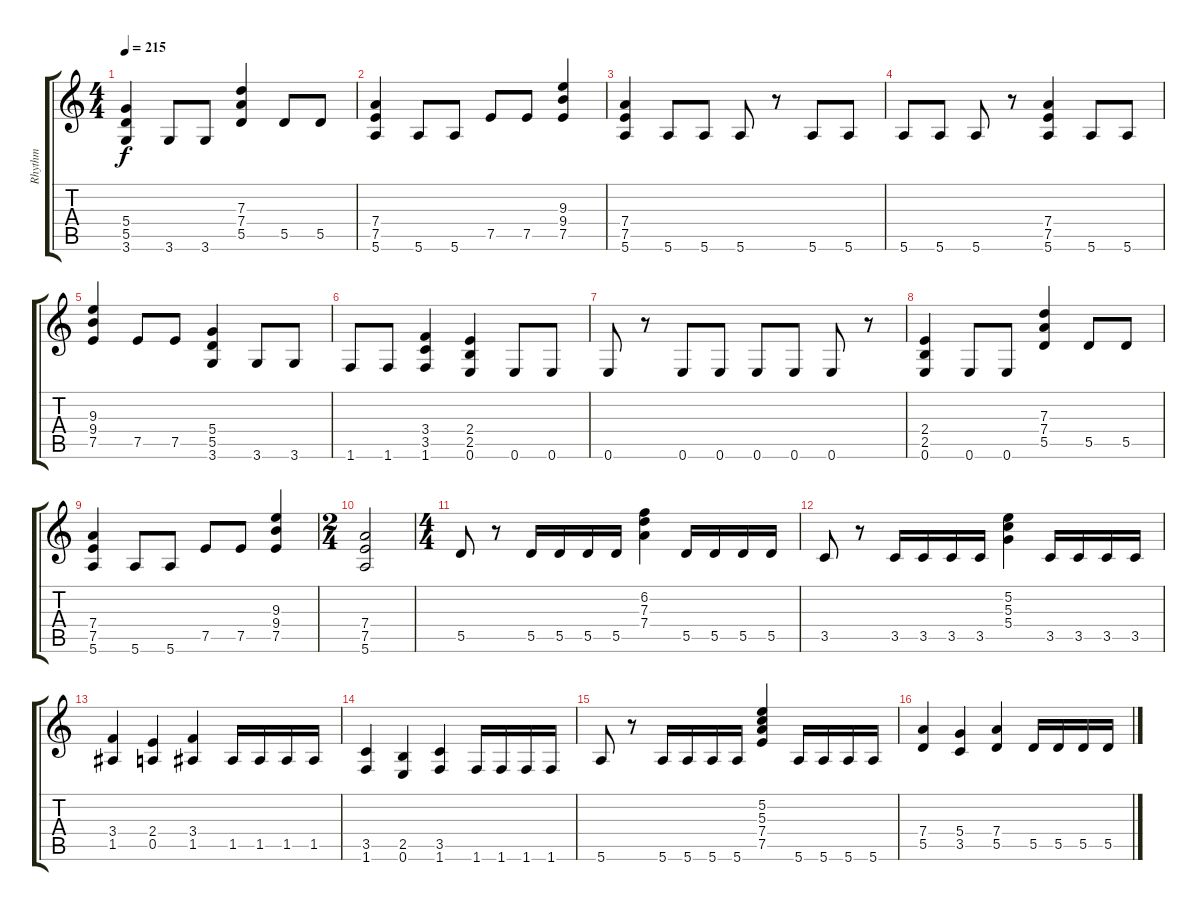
\track ("Rhythm" "Rhythm") {instrument distortionguitar}
\staff {score tabs}
\tuning (E4 B3 G3 D3 A2 E2) {hide}
\ts (4 4)
\tempo 215
\clef g2
\ks c
(5.4 5.5 3.6).4{dy f} 3.6.8 3.6.8 (7.3 7.4 5.5).4 5.5.8 5.5.8 |
(7.4 7.5 5.6).4 5.6.8 5.6.8 7.5.8 7.5.8 (9.3 9.4 7.5).4 |
(7.4 7.5 5.6).4 5.6.8 5.6.8 5.6.8 r.8 5.6.8 5.6.8 |
5.6.8 5.6.8 5.6.8 r.8 (7.4 7.5 5.6).4 5.6.8 5.6.8 |
(9.3 9.4 7.5).4 7.5.8 7.5.8 (5.4 5.5 3.6).4 3.6.8 3.6.8 |
1.6.8 1.6.8 (3.4 3.5 1.6).4 (2.4 2.5 0.6).4 0.6.8 0.6.8 |
0.6.8 r.8 0.6.8 0.6.8 0.6.8 0.6.8 0.6.8 r.8 |
(2.4 2.5 0.6).4 0.6.8 0.6.8 (7.3 7.4 5.5).4 5.5.8 5.5.8 |
(7.4 7.5 5.6).4 5.6.8 5.6.8 7.5.8 7.5.8 (9.3 9.4 7.5).4 |
\ts (2 4)
(7.4 7.5 5.6).2 |
\ts (4 4)
5.5.8 r.8 5.5.16 5.5.16 5.5.16 5.5.16 (6.2 7.3 7.4).4 5.5.16 5.5.16 5.5.16 5.5.16 |
3.5.8 r.8 3.5.16 3.5.16 3.5.16 3.5.16 (5.2 5.3 5.4).4 3.5.16 3.5.16 3.5.16 3.5.16 |
(3.4 1.5).4 (2.4 0.5).4 (3.4 1.5).4 1.5.16 1.5.16 1.5.16 1.5.16 |
(3.5 1.6).4 (2.5 0.6).4 (3.5 1.6).4 1.6.16 1.6.16 1.6.16 1.6.16 |
5.6.8 r.8 5.6.16 5.6.16 5.6.16 5.6.16 (5.2 5.3 7.4 7.5).4 5.6.16 5.6.16 5.6.16 5.6.16 |
(7.4 5.5).4 (5.4 3.5).4 (7.4 5.5).4 5.5.16 5.5.16 5.5.16 5.5.16
